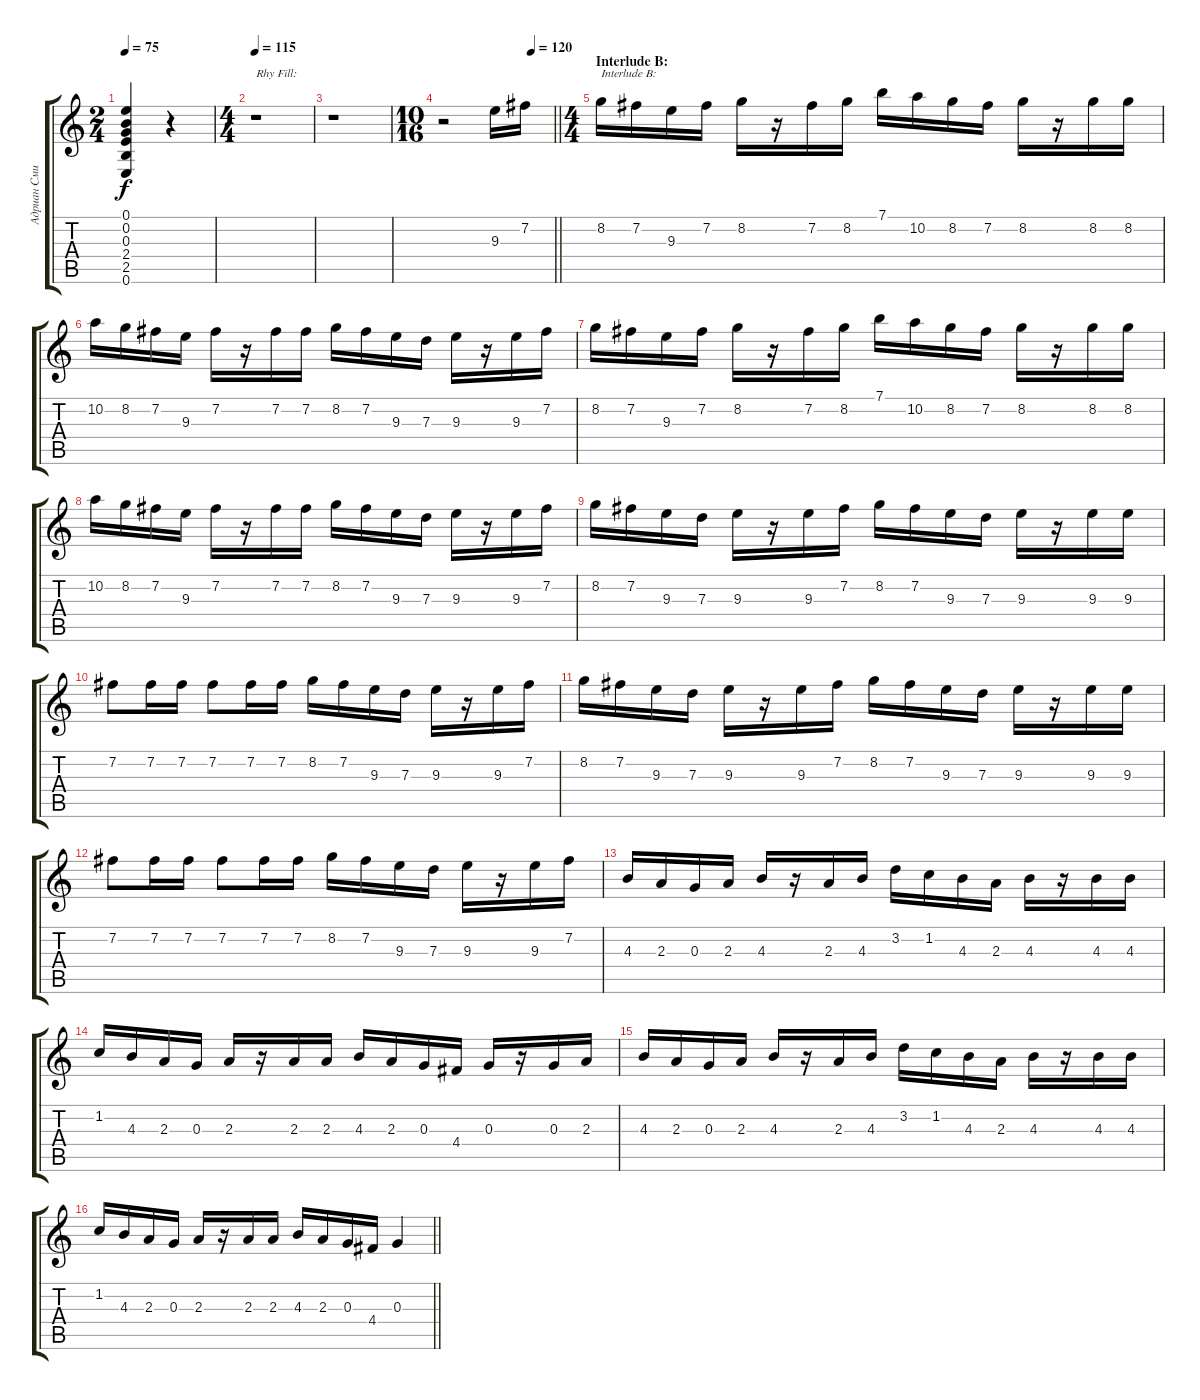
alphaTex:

\track ("Адриан Смит" "Адриан Сми") {instrument overdrivenguitar}
\staff {score tabs}
\tuning (E4 B3 G3 D3 A2 E2) {hide}
\ts (2 4)
\tempo 75
\clef g2
\ks c
(0.1{t} 0.2{t} 0.3{t} 2.4{t} 2.5{t} 0.6{t}).4{dy f} r.4 |
\ts (4 4)
\tempo 115
r.1{txt "Rhy Fill:"} |
r.1 |
\ts (10 16)
\tempo (120 0.8)
\barLineRight lightlight
r.2 9.3.16{instrument distortionguitar} 7.2.16 |
\ts (4 4)
\section ("" "Interlude B:")
8.2.16{txt "Interlude B:"} 7.2.16 9.3.16 7.2.16 8.2.16 r.16 7.2.16 8.2.16 7.1.16 10.2.16 8.2.16 7.2.16 8.2.16 r.16 8.2.16 8.2.16 |
10.2.16 8.2.16 7.2.16 9.3.16 7.2.16 r.16 7.2.16 7.2.16 8.2.16 7.2.16 9.3.16 7.3.16 9.3.16 r.16 9.3.16 7.2.16 |
8.2.16 7.2.16 9.3.16 7.2.16 8.2.16 r.16 7.2.16 8.2.16 7.1.16 10.2.16 8.2.16 7.2.16 8.2.16 r.16 8.2.16 8.2.16 |
10.2.16 8.2.16 7.2.16 9.3.16 7.2.16 r.16 7.2.16 7.2.16 8.2.16 7.2.16 9.3.16 7.3.16 9.3.16 r.16 9.3.16 7.2.16 |
8.2.16 7.2.16 9.3.16 7.3.16 9.3.16 r.16 9.3.16 7.2.16 8.2.16 7.2.16 9.3.16 7.3.16 9.3.16 r.16 9.3.16 9.3.16 |
7.2.8 7.2.16 7.2.16 7.2.8 7.2.16 7.2.16 8.2.16 7.2.16 9.3.16 7.3.16 9.3.16 r.16 9.3.16 7.2.16 |
8.2.16 7.2.16 9.3.16 7.3.16 9.3.16 r.16 9.3.16 7.2.16 8.2.16 7.2.16 9.3.16 7.3.16 9.3.16 r.16 9.3.16 9.3.16 |
7.2.8 7.2.16 7.2.16 7.2.8 7.2.16 7.2.16 8.2.16 7.2.16 9.3.16 7.3.16 9.3.16 r.16 9.3.16 7.2.16 |
4.3.16 2.3.16 0.3.16 2.3.16 4.3.16 r.16 2.3.16 4.3.16 3.2.16 1.2.16 4.3.16 2.3.16 4.3.16 r.16 4.3.16 4.3.16 |
1.2.16 4.3.16 2.3.16 0.3.16 2.3.16 r.16 2.3.16 2.3.16 4.3.16 2.3.16 0.3.16 4.4.16 0.3.16 r.16 0.3.16 2.3.16 |
4.3.16 2.3.16 0.3.16 2.3.16 4.3.16 r.16 2.3.16 4.3.16 3.2.16 1.2.16 4.3.16 2.3.16 4.3.16 r.16 4.3.16 4.3.16 |
\barLineRight lightlight
1.2.16 4.3.16 2.3.16 0.3.16 2.3.16 r.16 2.3.16 2.3.16 4.3.16 2.3.16 0.3.16 4.4.16 0.3.4
